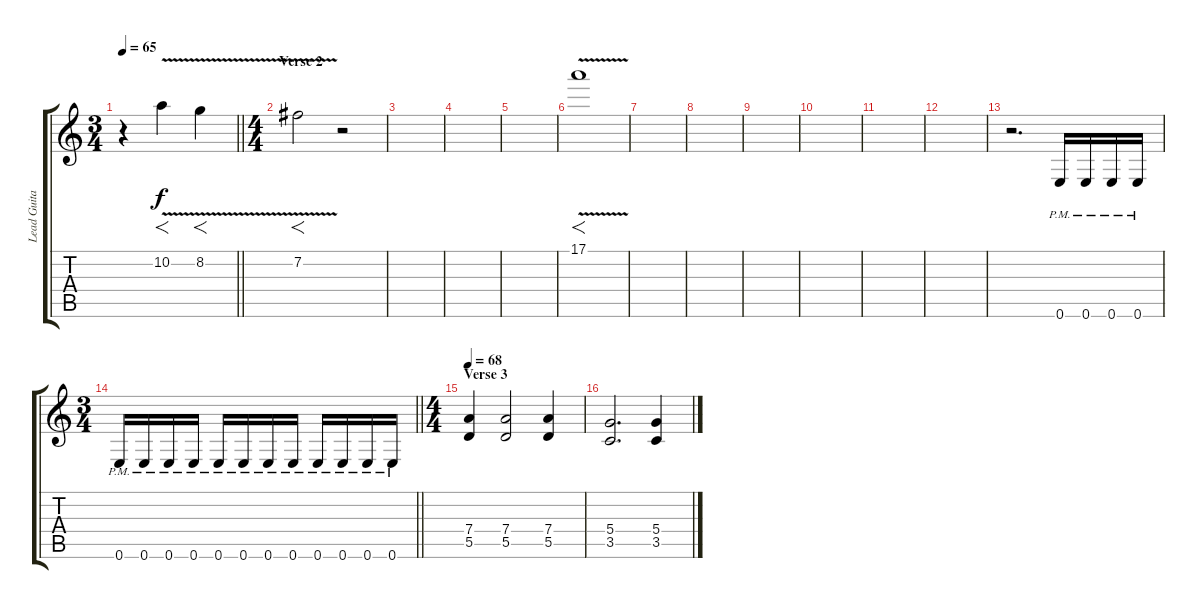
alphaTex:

\track ("Lead Guitar" "Lead Guita") {instrument distortionguitar}
\staff {score tabs}
\tuning (E4 B3 G3 D3 A2 E2) {hide}
\ts (3 4)
\tempo 65
\clef g2
\barLineRight lightlight
\ks c
r.4{dy f} 10.2{v}.4{f} 8.2{v}.4{f} |
\ts (4 4)
\section ("" "Verse 2")
7.2{v}.2{f} r.2 |
|
|
|
17.1{v}.1{f} |
|
|
|
|
|
|
r.2{d} 0.6{pm}.16 0.6{pm}.16 0.6{pm}.16 0.6{pm}.16 |
\ts (3 4)
\barLineRight lightlight
0.6{pm}.16 0.6{pm}.16 0.6{pm}.16 0.6{pm}.16 0.6{pm}.16 0.6{pm}.16 0.6{pm}.16 0.6{pm}.16 0.6{pm}.16 0.6{pm}.16 0.6{pm}.16 0.6{pm}.16 |
\ts (4 4)
\section ("" "Verse 3")
\tempo 68
(7.4 5.5).4 (7.4 5.5).2 (7.4 5.5).4 |
(5.4 3.5).2{d} (5.4 3.5).4
